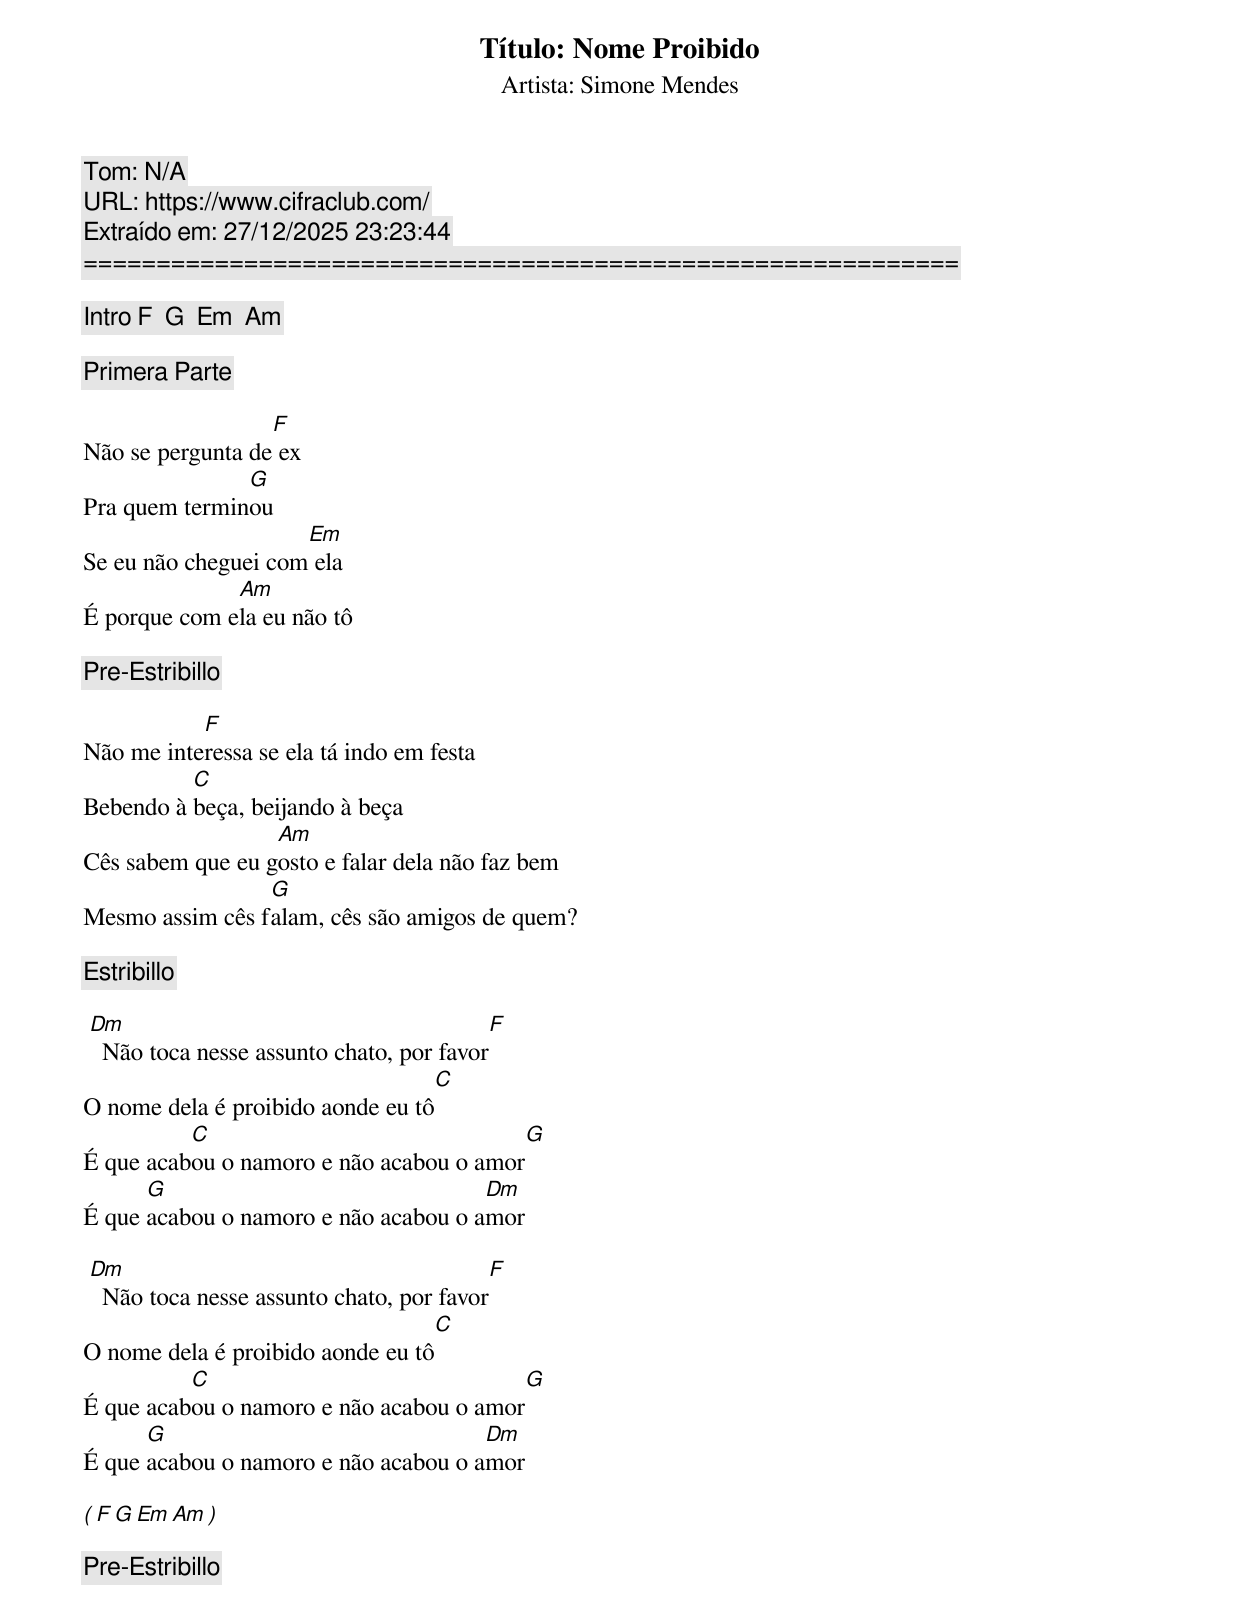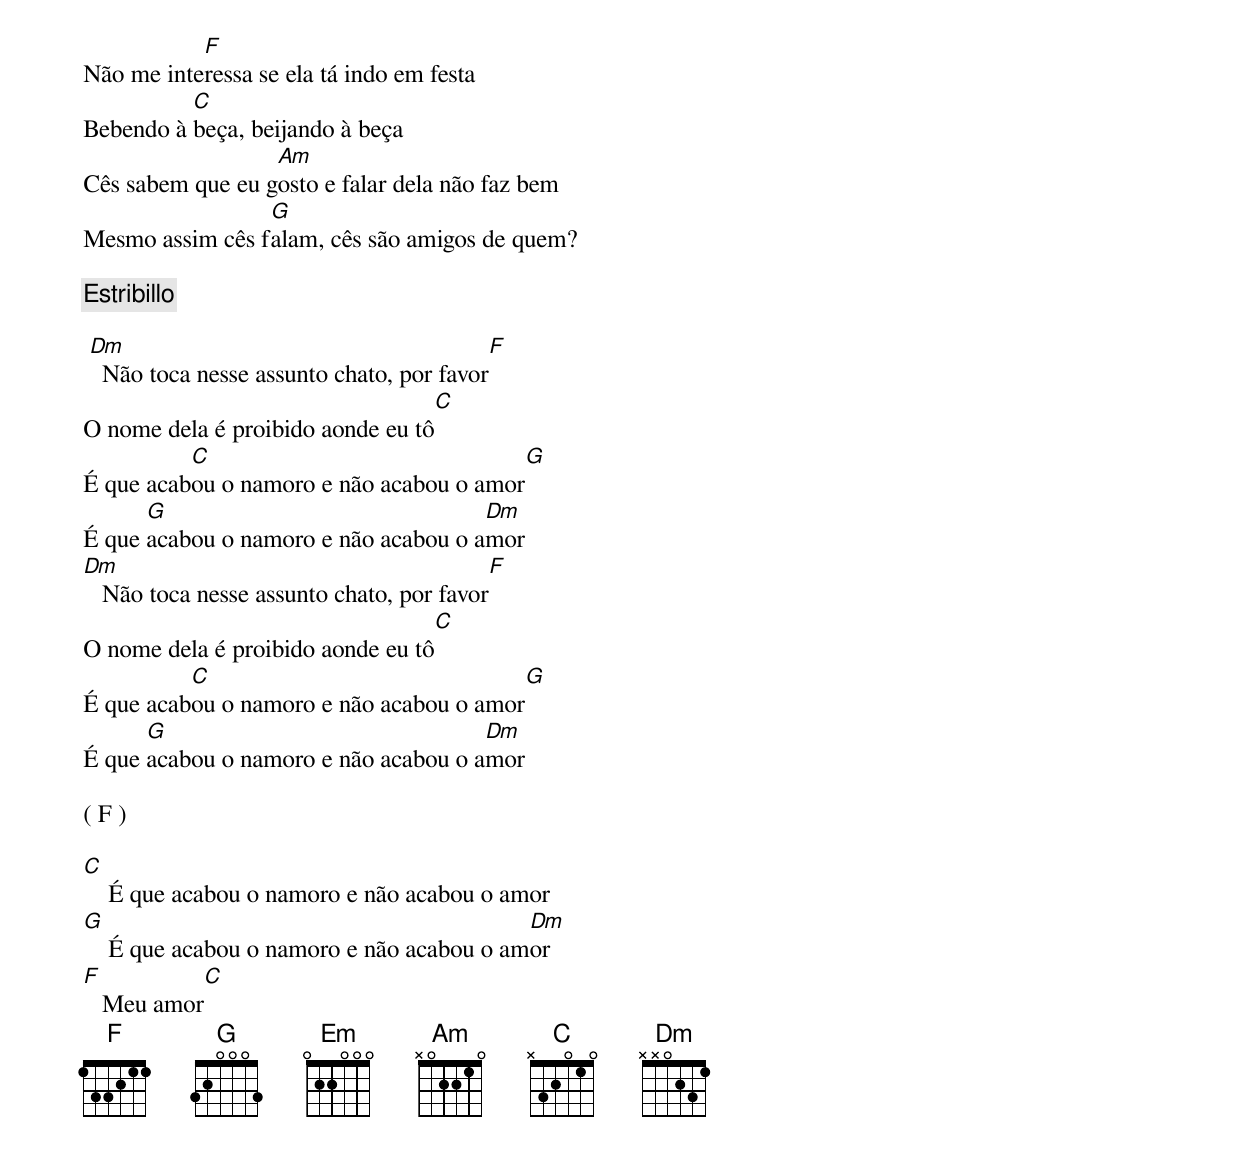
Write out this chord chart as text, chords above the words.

Título: Nome Proibido
Artista: Simone Mendes
Tom: N/A
URL: https://www.cifraclub.com/
Extraído em: 27/12/2025 23:23:44
============================================================

[Intro] F  G  Em  Am

[Primera Parte]

                  F
Não se pergunta de ex
               G
Pra quem terminou
                     Em
Se eu não cheguei com ela
              Am
É porque com ela eu não tô

[Pre-Estribillo]

           F
Não me interessa se ela tá indo em festa
          C
Bebendo à beça, beijando à beça
                  Am
Cês sabem que eu gosto e falar dela não faz bem
                 G
Mesmo assim cês falam, cês são amigos de quem?

[Estribillo]

 Dm                                        F
   Não toca nesse assunto chato, por favor
                                   C
O nome dela é proibido aonde eu tô
          C                               G
É que acabou o namoro e não acabou o amor
      G                               Dm
É que acabou o namoro e não acabou o amor

 Dm                                        F
   Não toca nesse assunto chato, por favor
                                   C
O nome dela é proibido aonde eu tô
          C                               G
É que acabou o namoro e não acabou o amor
      G                               Dm
É que acabou o namoro e não acabou o amor

( F  G  Em  Am )

[Pre-Estribillo]

           F
Não me interessa se ela tá indo em festa
          C
Bebendo à beça, beijando à beça
                  Am
Cês sabem que eu gosto e falar dela não faz bem
                 G
Mesmo assim cês falam, cês são amigos de quem?

[Estribillo]

 Dm                                        F
   Não toca nesse assunto chato, por favor
                                   C
O nome dela é proibido aonde eu tô
          C                               G
É que acabou o namoro e não acabou o amor
      G                               Dm
É que acabou o namoro e não acabou o amor
Dm                                        F
   Não toca nesse assunto chato, por favor
                                   C
O nome dela é proibido aonde eu tô
          C                               G
É que acabou o namoro e não acabou o amor
      G                               Dm
É que acabou o namoro e não acabou o amor

( F )

C
    É que acabou o namoro e não acabou o amor
G                                          Dm
    É que acabou o namoro e não acabou o amor
F            C
   Meu amor
